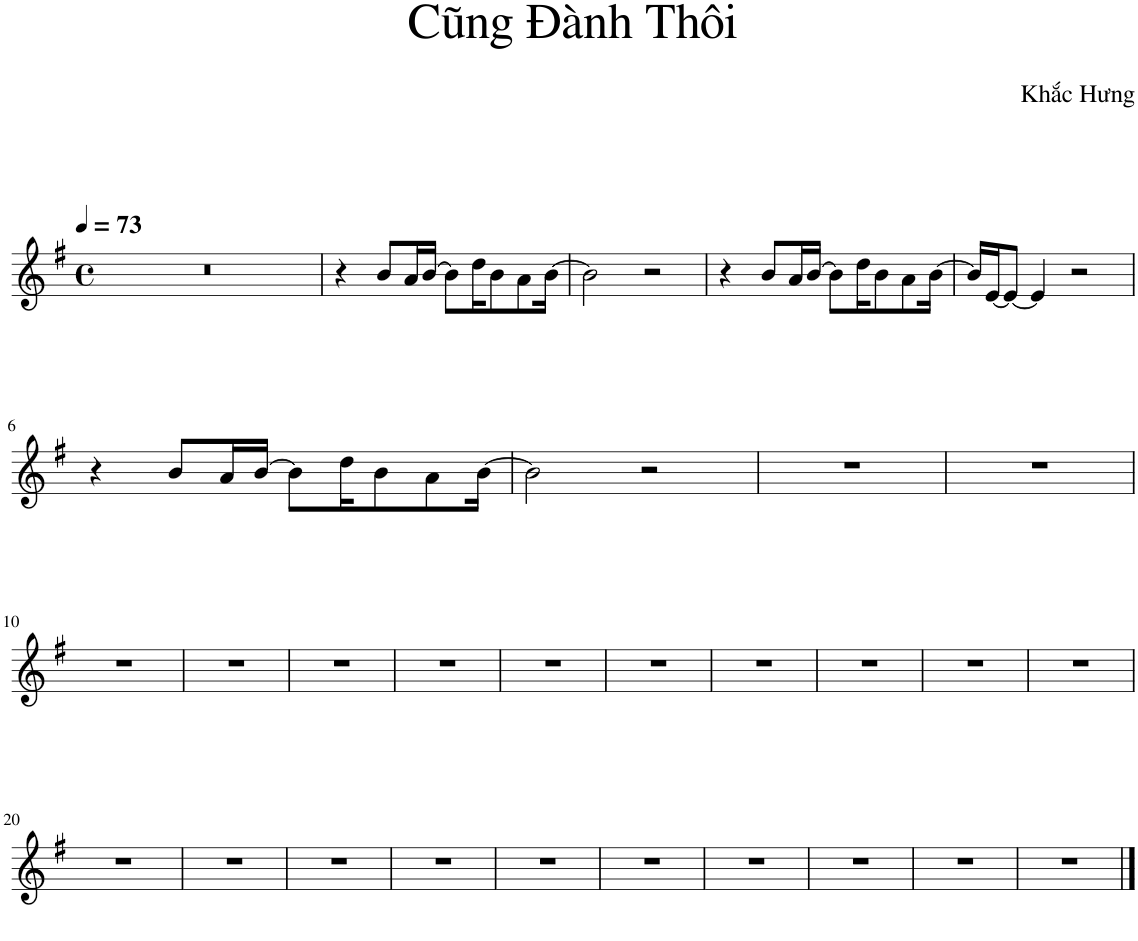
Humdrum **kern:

**kern
*part1
*staff1
*I"Piano
*I'Pno.
*clefG2
*k[f#]
*M4/4
*met(c)
*MM73
=1
1r
=2
4r
8b/L
16a/L
[16b/JJ
8b\L]
16dd\K
8b\
8a\
[16b\Jk
=3
2b\]
2r
=4
4r
8b/L
16a/L
[16b/JJ
8b\L]
16dd\K
8b\
8a\
[16b\Jk
=5
16b/LL]
[16e/J
8e/J_
4e/]
2r
!!LO:LB:g=z
=6
4r
8b/L
16a/L
[16b/JJ
8b\L]
16dd\K
8b\
8a\
[16b\Jk
=7
2b\]
2r
=8
1r
=9
1r
!!LO:LB:g=z
=10
1r
=11
1r
=12
1r
=13
1r
=14
1r
=15
1r
=16
1r
=17
1r
=18
1r
=19
1r
!!LO:LB:g=z
=20
1r
=21
1r
=22
1r
=23
1r
=24
1r
=25
1r
=26
1r
=27
1r
=28
1r
=29
1r
==
*-
